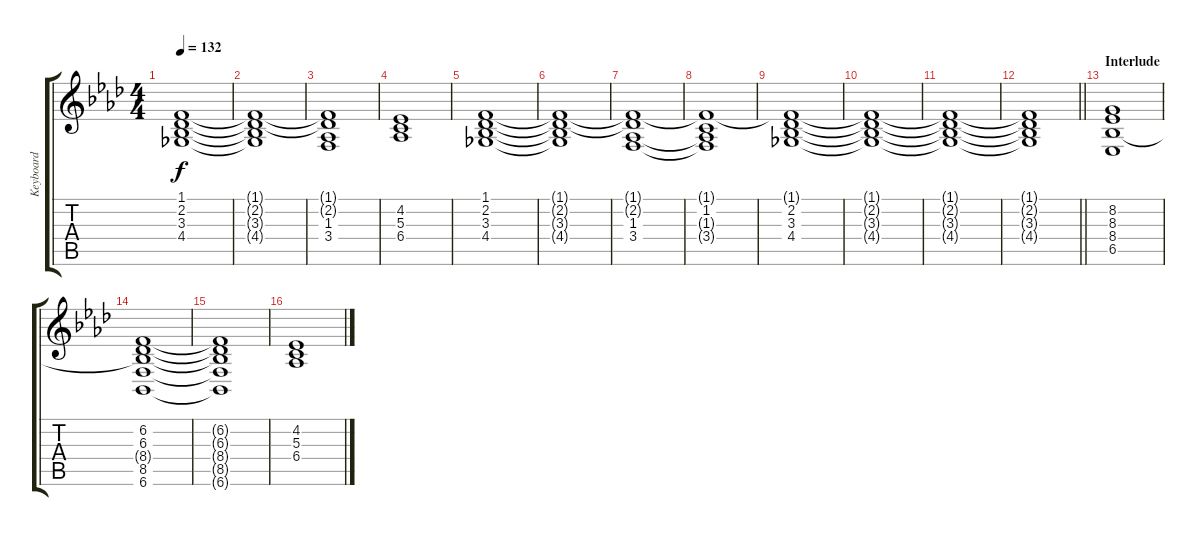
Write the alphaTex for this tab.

\track ("Keyboard" "Keyboard") {instrument synthstrings2}
\staff {score tabs}
\tuning (E4 B3 G3 D3 A2 E2) {hide}
\ts (4 4)
\tempo 132
\clef g2
\ks ab
(1.1{t} 2.2 3.3 4.4).1{dy f} |
(1.1{t} 2.2{t} 3.3{t} 4.4{t}).1 |
(1.1{t} 2.2{t} 1.3 3.4).1 |
(4.2 5.3 6.4).1 |
(1.1 2.2 3.3 4.4).1 |
(1.1{t} 2.2{t} 3.3{t} 4.4{t}).1 |
(1.1{t} 2.2{t} 1.3 3.4).1 |
(1.1{t} 1.2 1.3{t} 3.4{t}).1 |
(1.1{t} 2.2 3.3 4.4).1 |
(1.1{t} 2.2{t} 3.3{t} 4.4{t}).1 |
(1.1{t} 2.2{t} 3.3{t} 4.4{t}).1 |
\barLineRight lightlight
(1.1{t} 2.2{t} 3.3{t} 4.4{t}).1 |
\section ("" "Interlude")
(8.2 8.3 8.4 6.5).1 |
(6.2 6.3 8.4{t} 8.5 6.6).1 |
(6.2{t} 6.3{t} 8.4{t} 8.5{t} 6.6{t}).1 |
(4.2 5.3 6.4).1
